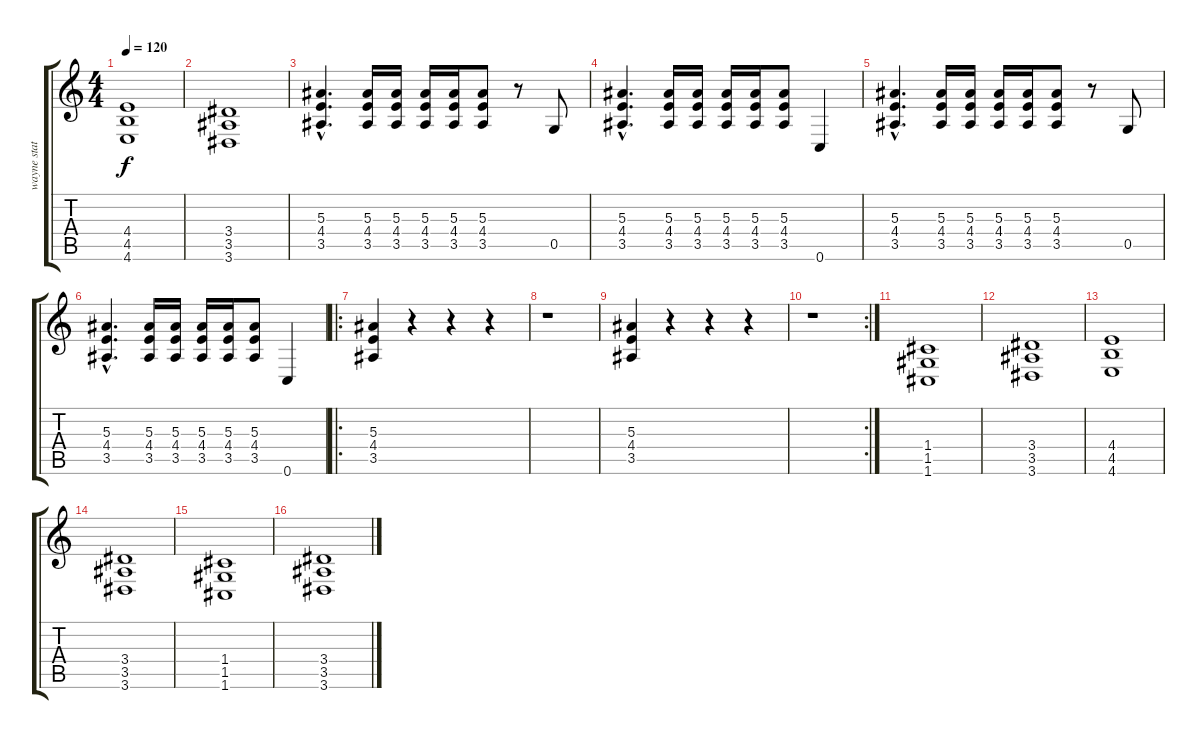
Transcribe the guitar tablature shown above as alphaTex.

\track ("wayne static" "wayne stat") {instrument distortionguitar}
\staff {score tabs}
\tuning (D4 A3 F3 C3 G2 C2) {hide}
\ts (4 4)
\tempo 120
\clef g2
\ks c
(4.4 4.5 4.6).1{dy f} |
(3.4 3.5 3.6).1 |
(5.3{hac} 4.4{hac} 3.5{hac}).4{d} (5.3 4.4 3.5).16 (5.3 4.4 3.5).16 (5.3 4.4 3.5).16 (5.3 4.4 3.5).16 (5.3 4.4 3.5).8 r.8 0.5.8 |
(5.3{hac} 4.4{hac} 3.5{hac}).4{d} (5.3 4.4 3.5).16 (5.3 4.4 3.5).16 (5.3 4.4 3.5).16 (5.3 4.4 3.5).16 (5.3 4.4 3.5).8 0.6.4 |
(5.3{hac} 4.4{hac} 3.5{hac}).4{d} (5.3 4.4 3.5).16 (5.3 4.4 3.5).16 (5.3 4.4 3.5).16 (5.3 4.4 3.5).16 (5.3 4.4 3.5).8 r.8 0.5.8 |
(5.3{hac} 4.4{hac} 3.5{hac}).4{d} (5.3 4.4 3.5).16 (5.3 4.4 3.5).16 (5.3 4.4 3.5).16 (5.3 4.4 3.5).16 (5.3 4.4 3.5).8 0.6.4 |
\ro
(5.3 4.4 3.5).4 r.4 r.4 r.4 |
r.1 |
(5.3 4.4 3.5).4 r.4 r.4 r.4 |
\rc 2
r.1 |
(1.4 1.5 1.6).1 |
(3.4 3.5 3.6).1 |
(4.4 4.5 4.6).1 |
(3.4 3.5 3.6).1 |
(1.4 1.5 1.6).1 |
(3.4 3.5 3.6).1
